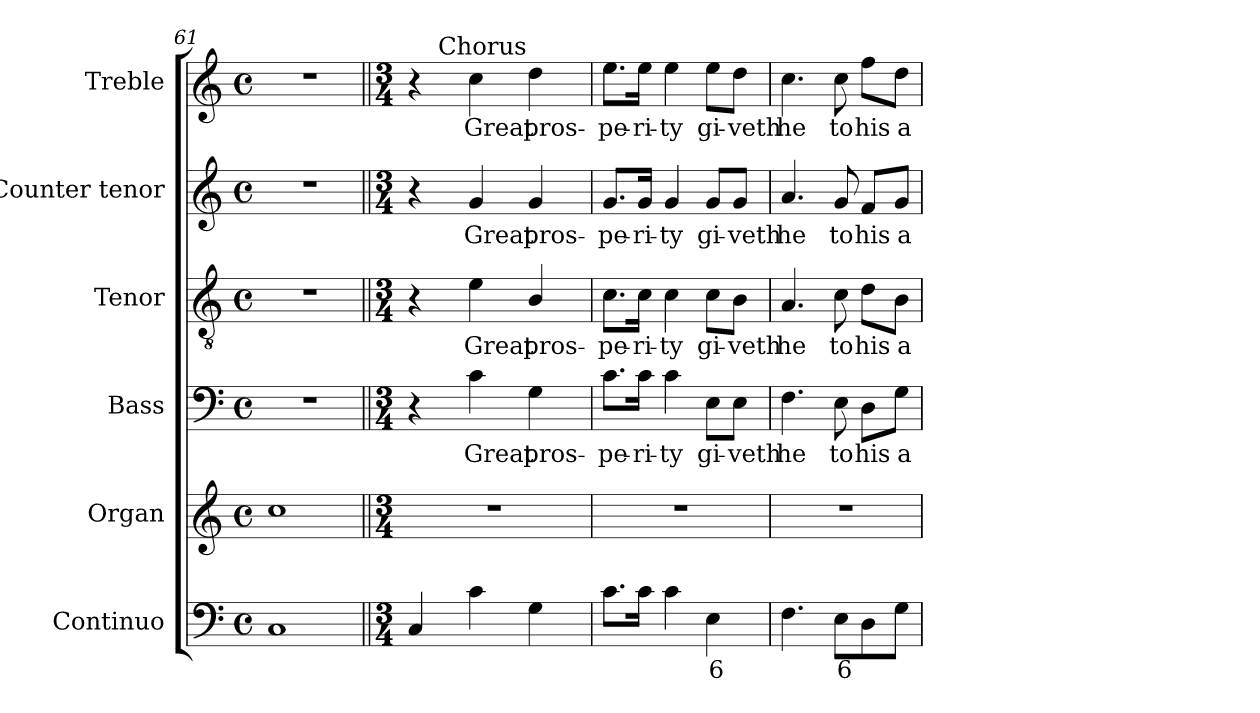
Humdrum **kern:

**kern	**text	**kern	**kern	**text	**kern	**text	**kern	**text	**kern	**text
*part6	*part6	*part5	*part4	*part4	*part3	*part3	*part2	*part2	*part1	*part1
*staff6	*staff6	*staff5	*staff4	*staff4	*staff3	*staff3	*staff2	*staff2	*staff1	*staff1
*I"Continuo	*	*I"Organ	*I"Bass	*	*I"Tenor	*	*I"Counter tenor	*	*I"Treble	*
*I'Cont.	*	*I'Org.	*I'B.	*	*I'T.	*	*	*	*	*
*clefF4	*	*clefG2	*clefF4	*	*clefGv2	*	*clefG2	*	*clefG2	*
*	*	*	*	*	*ITrd7c12	*	*	*	*	*
*k[]	*	*k[]	*k[]	*	*k[]	*	*k[]	*	*k[]	*
*C:	*	*C:	*C:	*	*C:	*	*C:	*	*C:	*
*M4/4	*	*M4/4	*M4/4	*	*M4/4	*	*M4/4	*	*M4/4	*
*met(c)	*	*met(c)	*met(c)	*	*met(c)	*	*met(c)	*	*met(c)	*
=61	=61	=61	=61	=61	=61	=61	=61	=61	=61	=61
1Ci	.	1cci	1r	.	1r	.	1r	.	1r	.
!!LO:PB:g=z
=62||	=62||	=62||	=62||	=62||	=62||	=62||	=62||	=62||	=62||	=62||
*M3/4	*	*M3/4	*M3/4	*	*M3/4	*	*M3/4	*	*M3/4	*
!	!	!LO:N:vis=1	!	!	!	!	!	!	!	!
*	*	*	*	*	*	*	*	*	*^	*
4Ci/	.	2.r	4r	.	4r	.	4r	.	4r	16ryy	.
.	.	.	.	.	.	.	.	.	.	64...ryy	.
!	!	!	!	!	!	!	!	!	!	!LO:TX:a:t=Chorus	!
.	.	.	.	.	.	.	.	.	.	2ryy	.
!	!	!	!	!LO:LY:b:color=#000000	!	!	!	!	!	!	!
!	!	!	!	!	!	!LO:LY:b:color=#000000	!	!	!	!	!
!	!	!	!	!	!	!	!	!LO:LY:b:color=#000000	!	!	!
!	!	!	!	!	!	!	!	!	!	!	!LO:LY:b:color=#000000
4ci\	.	.	4ci\	Great	4Ei\	Great	4gi/	Great	4cci\	.	Great
!	!	!	!	!LO:LY:b:color=#000000	!	!	!	!	!	!	!
!	!	!	!	!	!	!LO:LY:b:color=#000000	!	!	!	!	!
!	!	!	!	!	!	!	!	!LO:LY:b:color=#000000	!	!	!
!	!	!	!	!	!	!	!	!	!	!	!LO:LY:b:color=#000000
4Gi\	.	.	4Gi\	pros-	4BBi/	pros-	4gi/	pros-	4ddi\	.	pros-
.	.	.	.	.	.	.	.	.	.	8ryy	.
.	.	.	.	.	.	.	.	.	.	32ryy	.
.	.	.	.	.	.	.	.	.	.	512ryy	.
=63	=63	=63	=63	=63	=63	=63	=63	=63	=63	=63	=63
!	!	!LO:N:vis=1	!	!	!	!	!	!	!	!	!
*	*	*	*	*	*	*	*	*	*v	*v	*
*	*	*	*	*	*	*	*	*	*^	*
!	!	!	!	!LO:LY:b:color=#000000	!	!	!	!	!	!	!
*	*	*	*	*	*	*	*	*	*v	*v	*
*	*	*	*	*	*	*	*	*	*^	*
!	!	!	!	!	!	!LO:LY:b:color=#000000	!	!	!	!	!
*	*	*	*	*	*	*	*	*	*v	*v	*
*	*	*	*	*	*	*	*	*	*^	*
!	!	!	!	!	!	!	!	!LO:LY:b:color=#000000	!	!	!
*	*	*	*	*	*	*	*	*	*v	*v	*
*	*	*	*	*	*	*	*	*	*^	*
!	!	!	!	!	!	!	!	!	!	!	!LO:LY:b:color=#000000
*	*	*	*	*	*	*	*	*	*v	*v	*
8.ci\L	.	2.r	8.ci\L	-pe-	8.Ci\L	-pe-	8.gi/L	-pe-	8.eei\L	-pe-
!	!	!	!	!LO:LY:b:color=#000000	!	!	!	!	!	!
!	!	!	!	!	!	!LO:LY:b:color=#000000	!	!	!	!
!	!	!	!	!	!	!	!	!LO:LY:b:color=#000000	!	!
!	!	!	!	!	!	!	!	!	!	!LO:LY:b:color=#000000
16ci\Jk	.	.	16ci\Jk	-ri-	16Ci\Jk	-ri-	16gi/Jk	-ri-	16eei\Jk	-ri-
!	!	!	!	!LO:LY:b:color=#000000	!	!	!	!	!	!
!	!	!	!	!	!	!LO:LY:b:color=#000000	!	!	!	!
!	!	!	!	!	!	!	!	!LO:LY:b:color=#000000	!	!
!	!	!	!	!	!	!	!	!	!	!LO:LY:b:color=#000000
4ci\	.	.	4ci\	-ty	4Ci\	-ty	4gi/	-ty	4eei\	-ty
!	!LO:LY:b:color=#000000	!	!	!	!	!	!	!	!	!
!	!	!	!	!LO:LY:b:color=#000000	!	!	!	!	!	!
!	!	!	!	!	!	!LO:LY:b:color=#000000	!	!	!	!
!	!	!	!	!	!	!	!	!LO:LY:b:color=#000000	!	!
!	!	!	!	!	!	!	!	!	!	!LO:LY:b:color=#000000
4Ei\	6	.	8Ei\L	gi-	8Ci\L	gi-	8gi/L	gi-	8eei\L	gi-
!	!	!	!	!LO:LY:b:color=#000000	!	!	!	!	!	!
!	!	!	!	!	!	!LO:LY:b:color=#000000	!	!	!	!
!	!	!	!	!	!	!	!	!LO:LY:b:color=#000000	!	!
!	!	!	!	!	!	!	!	!	!	!LO:LY:b:color=#000000
.	.	.	8Ei\J	-veth	8BBi\J	-veth	8gi/J	-veth	8ddi\J	-veth
=64	=64	=64	=64	=64	=64	=64	=64	=64	=64	=64
!	!	!LO:N:vis=1	!	!	!	!	!	!	!	!
!	!	!	!	!LO:LY:b:color=#000000	!	!	!	!	!	!
!	!	!	!	!	!	!LO:LY:b:color=#000000	!	!	!	!
!	!	!	!	!	!	!	!	!LO:LY:b:color=#000000	!	!
!	!	!	!	!	!	!	!	!	!	!LO:LY:b:color=#000000
4.Fi\	.	2.r	4.Fi\	he	4.AAi/	he	4.ai/	he	4.cci\	he
!	!LO:LY:b:color=#000000	!	!	!	!	!	!	!	!	!
!	!	!	!	!LO:LY:b:color=#000000	!	!	!	!	!	!
!	!	!	!	!	!	!LO:LY:b:color=#000000	!	!	!	!
!	!	!	!	!	!	!	!	!LO:LY:b:color=#000000	!	!
!	!	!	!	!	!	!	!	!	!	!LO:LY:b:color=#000000
8Ei\L	6	.	8Ei\	to	8Ci\	to	8gi/	to	8cci\	to
!	!	!	!	!LO:LY:b:color=#000000	!	!	!	!	!	!
!	!	!	!	!	!	!LO:LY:b:color=#000000	!	!	!	!
!	!	!	!	!	!	!	!	!LO:LY:b:color=#000000	!	!
!	!	!	!	!	!	!	!	!	!	!LO:LY:b:color=#000000
8Di\	.	.	8Di\L	his	8Di\L	his	8fi/L	his	8ffi\L	his
!	!	!	!	!LO:LY:b:color=#000000	!	!	!	!	!	!
!	!	!	!	!	!	!LO:LY:b:color=#000000	!	!	!	!
!	!	!	!	!	!	!	!	!LO:LY:b:color=#000000	!	!
!	!	!	!	!	!	!	!	!	!	!LO:LY:b:color=#000000
8Gi\J	.	.	8Gi\J	a-	8BBi\J	a-	8gi/J	a-	8ddi\J	a-
=	=	=	=	=	=	=	=	=	=	=
*-	*-	*-	*-	*-	*-	*-	*-	*-	*-	*-
